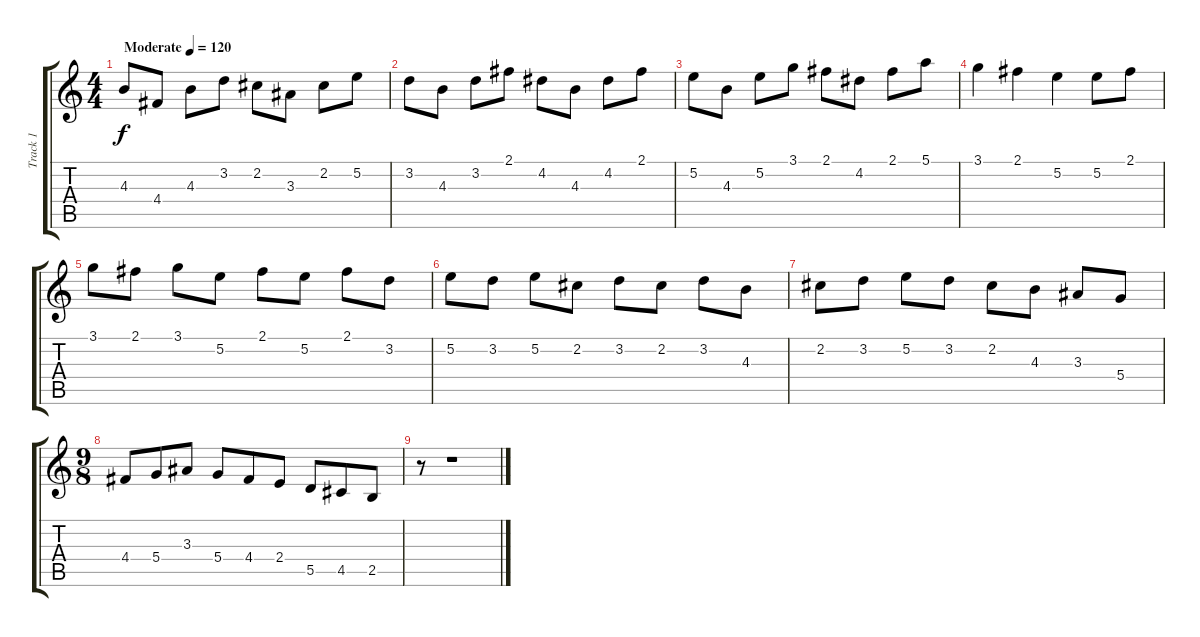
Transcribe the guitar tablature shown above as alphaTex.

\track ("Track 1" "Track 1") {instrument acousticguitarsteel}
\staff {score tabs}
\tuning (E4 B3 G3 D3 A2 E2) {hide}
\ts (4 4)
\tempo (120 "Moderate")
\clef g2
\ks c
4.3.8{dy f instrument acousticguitarsteel} 4.4.8 4.3.8 3.2.8 2.2.8 3.3.8 2.2.8 5.2.8 |
3.2.8 4.3.8 3.2.8 2.1.8 4.2.8 4.3.8 4.2.8 2.1.8 |
5.2.8 4.3.8 5.2.8 3.1.8 2.1.8 4.2.8 2.1.8 5.1.8 |
3.1.4 2.1.4 5.2.4 5.2.8 2.1.8 |
3.1.8 2.1.8 3.1.8 5.2.8 2.1.8 5.2.8 2.1.8 3.2.8 |
5.2.8 3.2.8 5.2.8 2.2.8 3.2.8 2.2.8 3.2.8 4.3.8 |
2.2.8 3.2.8 5.2.8 3.2.8 2.2.8 4.3.8 3.3.8 5.4.8 |
\ts (9 8)
4.4.8 5.4.8 3.3.8 5.4.8 4.4.8 2.4.8 5.5.8 4.5.8 2.5.8 |
r.8 r.1
